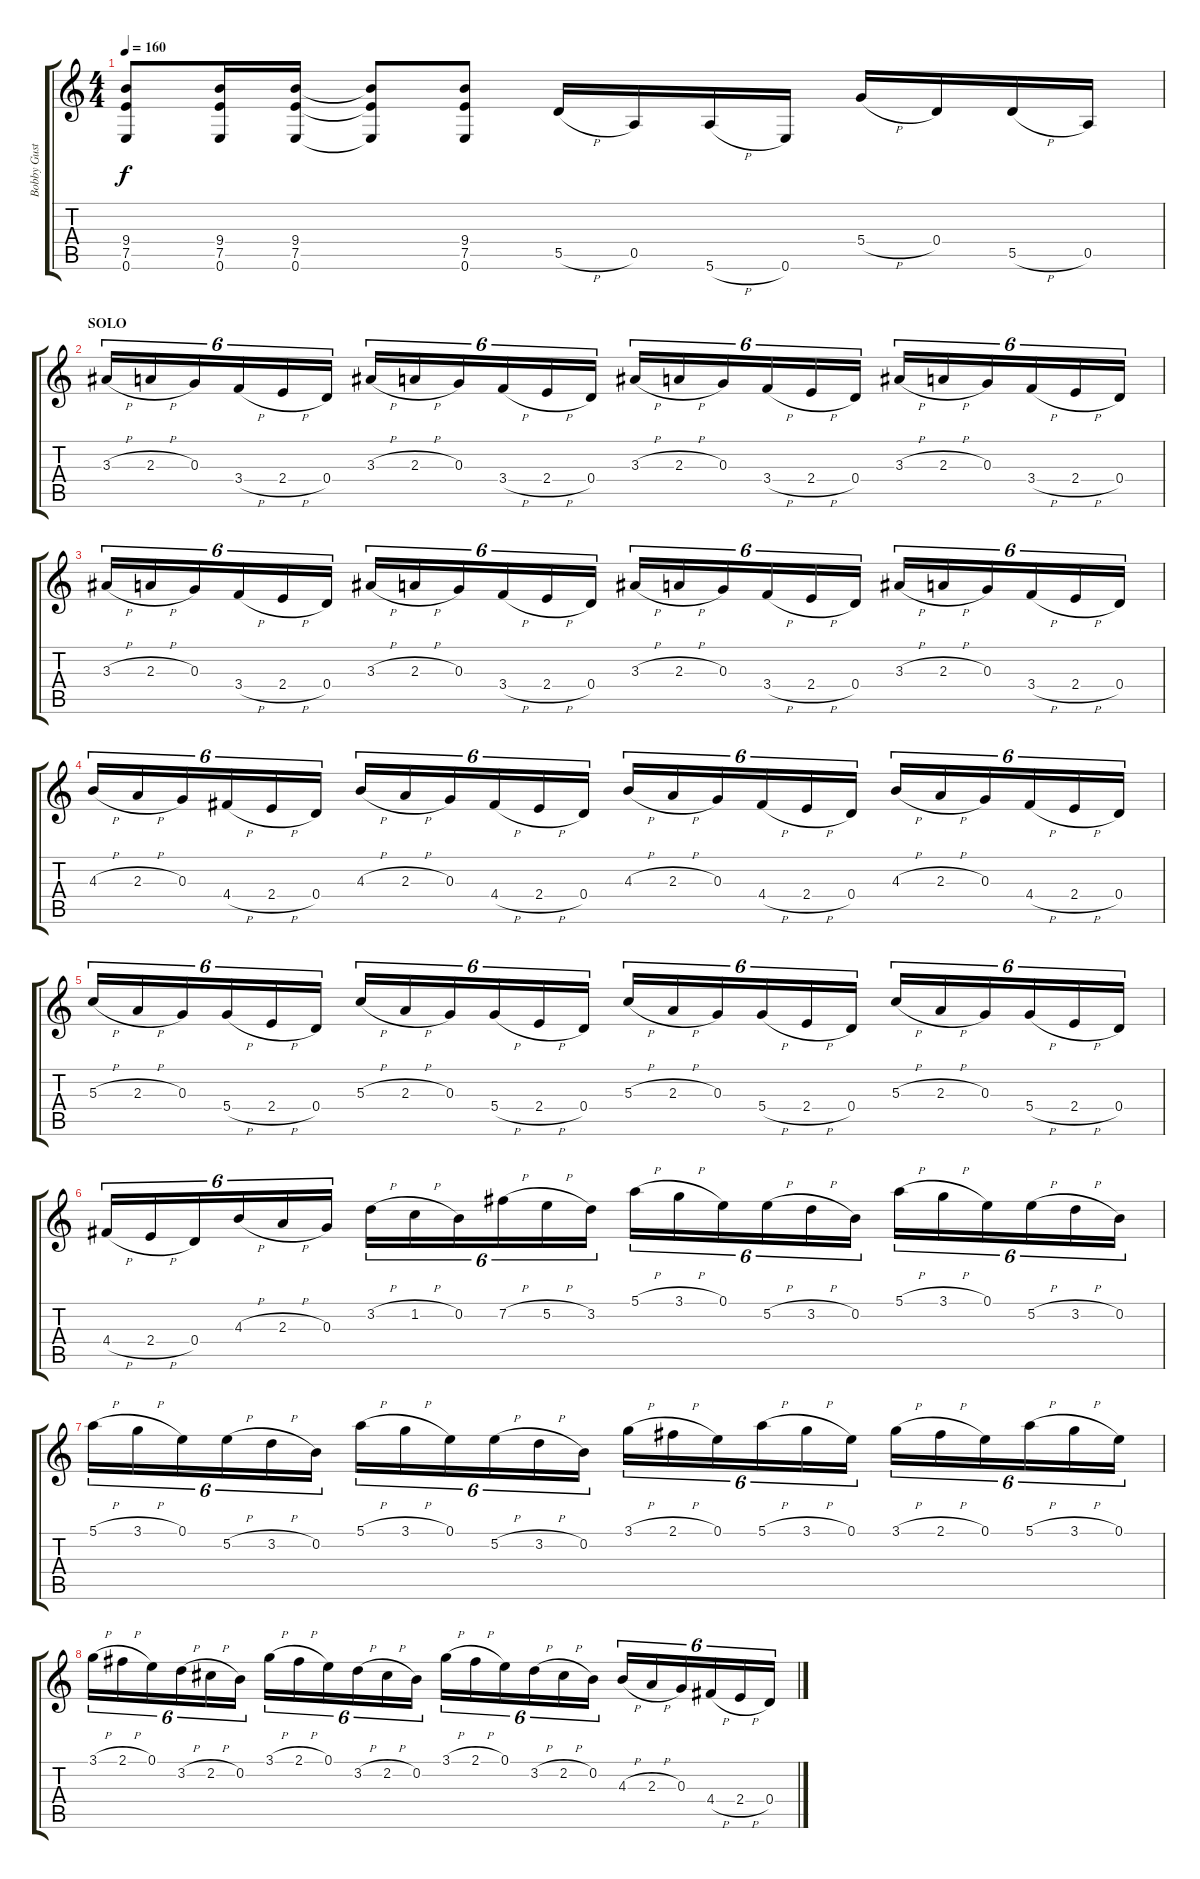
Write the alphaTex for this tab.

\track ("Bobby Gustafson" "Bobby Gust") {instrument distortionguitar}
\staff {score tabs}
\tuning (E4 B3 G3 D3 A2 E2) {hide}
\ts (4 4)
\tempo 160
\clef g2
\ks c
(9.4 7.5 0.6).8{dy f} (9.4 7.5 0.6).16 (9.4 7.5 0.6).16 (9.4{t} 7.5{t} 0.6{t}).8 (9.4 7.5 0.6).8 5.5{h}.16 0.5.16 5.6{h}.16 0.6.16 5.4{h}.16 0.4.16 5.5{h}.16 0.5.16 |
\section ("" "SOLO")
3.3{h}.16{tu (6 4)} 2.3{h}.16{tu (6 4)} 0.3.16{tu (6 4)} 3.4{h}.16{tu (6 4)} 2.4{h}.16{tu (6 4)} 0.4.16{tu (6 4)} 3.3{h}.16{tu (6 4)} 2.3{h}.16{tu (6 4)} 0.3.16{tu (6 4)} 3.4{h}.16{tu (6 4)} 2.4{h}.16{tu (6 4)} 0.4.16{tu (6 4)} 3.3{h}.16{tu (6 4)} 2.3{h}.16{tu (6 4)} 0.3.16{tu (6 4)} 3.4{h}.16{tu (6 4)} 2.4{h}.16{tu (6 4)} 0.4.16{tu (6 4)} 3.3{h}.16{tu (6 4)} 2.3{h}.16{tu (6 4)} 0.3.16{tu (6 4)} 3.4{h}.16{tu (6 4)} 2.4{h}.16{tu (6 4)} 0.4.16{tu (6 4)} |
3.3{h}.16{tu (6 4)} 2.3{h}.16{tu (6 4)} 0.3.16{tu (6 4)} 3.4{h}.16{tu (6 4)} 2.4{h}.16{tu (6 4)} 0.4.16{tu (6 4)} 3.3{h}.16{tu (6 4)} 2.3{h}.16{tu (6 4)} 0.3.16{tu (6 4)} 3.4{h}.16{tu (6 4)} 2.4{h}.16{tu (6 4)} 0.4.16{tu (6 4)} 3.3{h}.16{tu (6 4)} 2.3{h}.16{tu (6 4)} 0.3.16{tu (6 4)} 3.4{h}.16{tu (6 4)} 2.4{h}.16{tu (6 4)} 0.4.16{tu (6 4)} 3.3{h}.16{tu (6 4)} 2.3{h}.16{tu (6 4)} 0.3.16{tu (6 4)} 3.4{h}.16{tu (6 4)} 2.4{h}.16{tu (6 4)} 0.4.16{tu (6 4)} |
4.3{h}.16{tu (6 4)} 2.3{h}.16{tu (6 4)} 0.3.16{tu (6 4)} 4.4{h}.16{tu (6 4)} 2.4{h}.16{tu (6 4)} 0.4.16{tu (6 4)} 4.3{h}.16{tu (6 4)} 2.3{h}.16{tu (6 4)} 0.3.16{tu (6 4)} 4.4{h}.16{tu (6 4)} 2.4{h}.16{tu (6 4)} 0.4.16{tu (6 4)} 4.3{h}.16{tu (6 4)} 2.3{h}.16{tu (6 4)} 0.3.16{tu (6 4)} 4.4{h}.16{tu (6 4)} 2.4{h}.16{tu (6 4)} 0.4.16{tu (6 4)} 4.3{h}.16{tu (6 4)} 2.3{h}.16{tu (6 4)} 0.3.16{tu (6 4)} 4.4{h}.16{tu (6 4)} 2.4{h}.16{tu (6 4)} 0.4.16{tu (6 4)} |
5.3{h}.16{tu (6 4)} 2.3{h}.16{tu (6 4)} 0.3.16{tu (6 4)} 5.4{h}.16{tu (6 4)} 2.4{h}.16{tu (6 4)} 0.4.16{tu (6 4)} 5.3{h}.16{tu (6 4)} 2.3{h}.16{tu (6 4)} 0.3.16{tu (6 4)} 5.4{h}.16{tu (6 4)} 2.4{h}.16{tu (6 4)} 0.4.16{tu (6 4)} 5.3{h}.16{tu (6 4)} 2.3{h}.16{tu (6 4)} 0.3.16{tu (6 4)} 5.4{h}.16{tu (6 4)} 2.4{h}.16{tu (6 4)} 0.4.16{tu (6 4)} 5.3{h}.16{tu (6 4)} 2.3{h}.16{tu (6 4)} 0.3.16{tu (6 4)} 5.4{h}.16{tu (6 4)} 2.4{h}.16{tu (6 4)} 0.4.16{tu (6 4)} |
4.4{h}.16{tu (6 4)} 2.4{h}.16{tu (6 4)} 0.4.16{tu (6 4)} 4.3{h}.16{tu (6 4)} 2.3{h}.16{tu (6 4)} 0.3.16{tu (6 4)} 3.2{h}.16{tu (6 4)} 1.2{h}.16{tu (6 4)} 0.2.16{tu (6 4)} 7.2{h}.16{tu (6 4)} 5.2{h}.16{tu (6 4)} 3.2.16{tu (6 4)} 5.1{h}.16{tu (6 4)} 3.1{h}.16{tu (6 4)} 0.1.16{tu (6 4)} 5.2{h}.16{tu (6 4)} 3.2{h}.16{tu (6 4)} 0.2.16{tu (6 4)} 5.1{h}.16{tu (6 4)} 3.1{h}.16{tu (6 4)} 0.1.16{tu (6 4)} 5.2{h}.16{tu (6 4)} 3.2{h}.16{tu (6 4)} 0.2.16{tu (6 4)} |
5.1{h}.16{tu (6 4)} 3.1{h}.16{tu (6 4)} 0.1.16{tu (6 4)} 5.2{h}.16{tu (6 4)} 3.2{h}.16{tu (6 4)} 0.2.16{tu (6 4)} 5.1{h}.16{tu (6 4)} 3.1{h}.16{tu (6 4)} 0.1.16{tu (6 4)} 5.2{h}.16{tu (6 4)} 3.2{h}.16{tu (6 4)} 0.2.16{tu (6 4)} 3.1{h}.16{tu (6 4)} 2.1{h}.16{tu (6 4)} 0.1.16{tu (6 4)} 5.1{h}.16{tu (6 4)} 3.1{h}.16{tu (6 4)} 0.1.16{tu (6 4)} 3.1{h}.16{tu (6 4)} 2.1{h}.16{tu (6 4)} 0.1.16{tu (6 4)} 5.1{h}.16{tu (6 4)} 3.1{h}.16{tu (6 4)} 0.1.16{tu (6 4)} |
3.1{h}.16{tu (6 4)} 2.1{h}.16{tu (6 4)} 0.1.16{tu (6 4)} 3.2{h}.16{tu (6 4)} 2.2{h}.16{tu (6 4)} 0.2.16{tu (6 4)} 3.1{h}.16{tu (6 4)} 2.1{h}.16{tu (6 4)} 0.1.16{tu (6 4)} 3.2{h}.16{tu (6 4)} 2.2{h}.16{tu (6 4)} 0.2.16{tu (6 4)} 3.1{h}.16{tu (6 4)} 2.1{h}.16{tu (6 4)} 0.1.16{tu (6 4)} 3.2{h}.16{tu (6 4)} 2.2{h}.16{tu (6 4)} 0.2.16{tu (6 4)} 4.3{h}.16{tu (6 4)} 2.3{h}.16{tu (6 4)} 0.3.16{tu (6 4)} 4.4{h}.16{tu (6 4)} 2.4{h}.16{tu (6 4)} 0.4.16{tu (6 4)}
